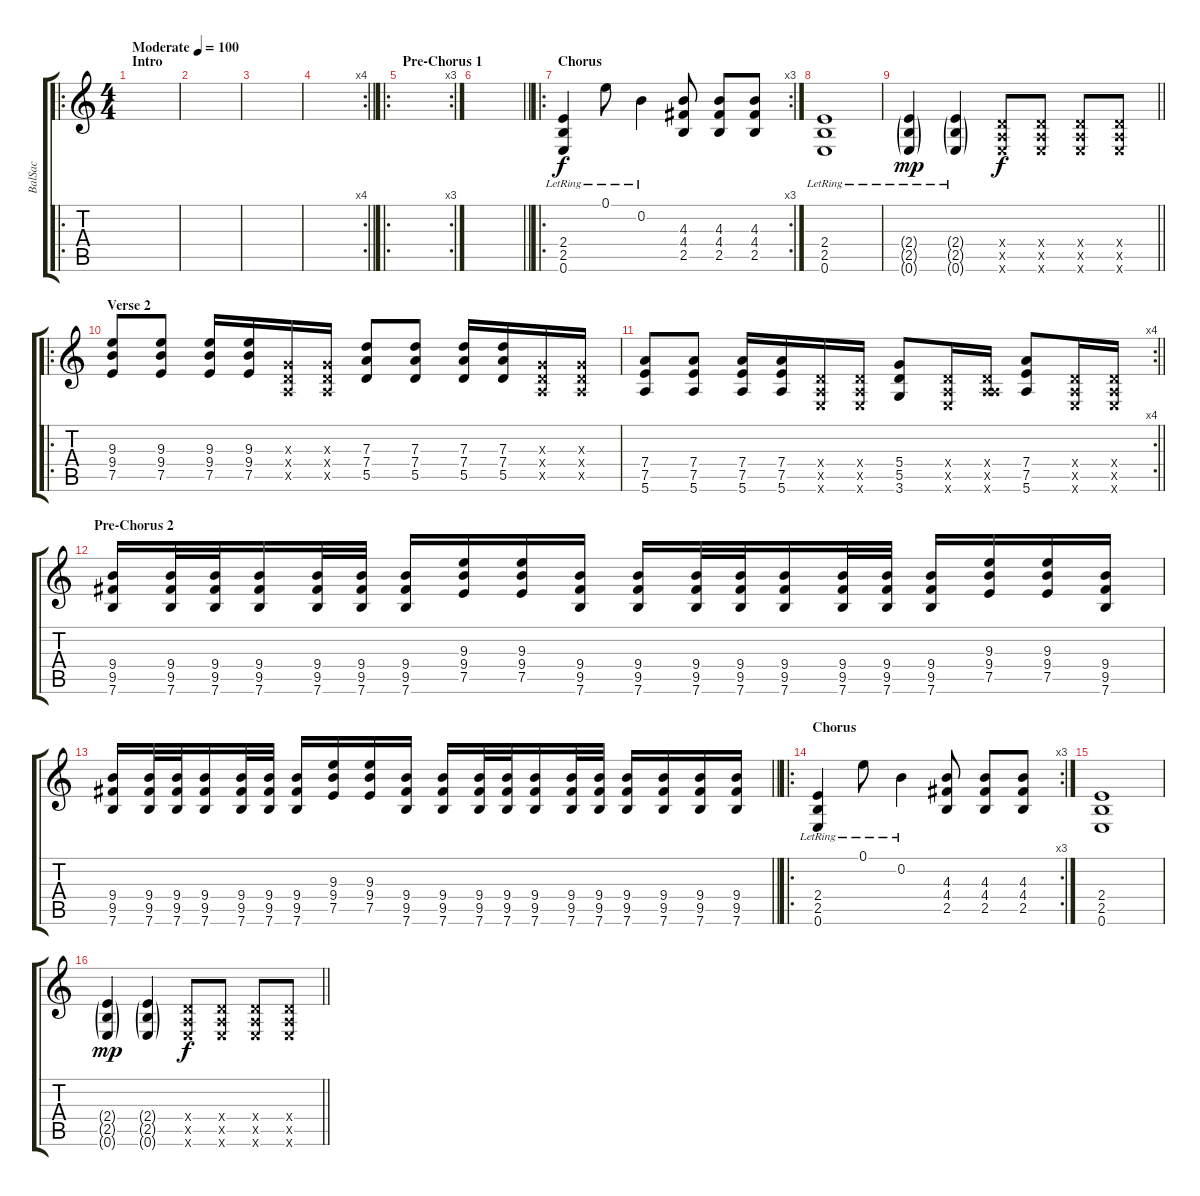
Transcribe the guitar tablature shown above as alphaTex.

\track ("BalSac" "BalSac") {instrument distortionguitar}
\staff {score tabs}
\tuning (E4 B3 G3 D3 A2 E2) {hide}
\ro
\ts (4 4)
\section ("" "Intro")
\tempo (100 "Moderate")
\clef g2
\ks c
|
|
|
\rc 4
\barLineRight lightlight
|
\ro
\rc 3
\section ("" "Pre-Chorus 1")
|
\barLineRight lightlight
|
\ro
\rc 3
\section ("" "Chorus")
(2.4{lr} 2.5{lr} 0.6{lr}).4 0.1{lr}.8 0.2{lr}.4 (4.3 4.4 2.5).8 (4.3 4.4 2.5).8 (4.3 4.4 2.5).8 |
(2.4{lr} 2.5{lr} 0.6{lr}).1 |
\barLineRight lightlight
(2.4{g lr} 2.5{g lr} 0.6{g lr}).4{dy mp} (2.4{g lr} 2.5{g lr} 0.6{g lr}).4 (0.4{x} 0.5{x} 0.6{x}).8{dy f} (0.4{x} 0.5{x} 0.6{x}).8 (0.4{x} 0.5{x} 0.6{x}).8 (0.4{x} 0.5{x} 0.6{x}).8 |
\ro
\section ("" "Verse 2")
(9.3 9.4 7.5).8 (9.3 9.4 7.5).8 (9.3 9.4 7.5).16 (9.3 9.4 7.5).16 (0.3{x} 0.4{x} 0.5{x}).16 (0.3{x} 0.4{x} 0.5{x}).16 (7.3 7.4 5.5).8 (7.3 7.4 5.5).8 (7.3 7.4 5.5).16 (7.3 7.4 5.5).16 (0.3{x} 0.4{x} 0.5{x}).16 (0.3{x} 0.4{x} 0.5{x}).16 |
\rc 4
\barLineRight lightlight
(7.4 7.5 5.6).8 (7.4 7.5 5.6).8 (7.4 7.5 5.6).16 (7.4 7.5 5.6).16 (0.4{x} 0.5{x} 0.6{x}).16 (0.4{x} 0.5{x} 0.6{x}).16 (5.4 5.5 3.6).8 (0.4{x} 0.5{x} 0.6{x}).16 (0.4{x} 0.5{x} 5.6{x}).16 (7.4 7.5 5.6).8 (0.4{x} 0.5{x} 0.6{x}).16 (0.4{x} 0.5{x} 0.6{x}).16 |
\section ("" "Pre-Chorus 2")
(9.4 9.5 7.6).16 (9.4 9.5 7.6).32 (9.4 9.5 7.6).32 (9.4 9.5 7.6).16 (9.4 9.5 7.6).32 (9.4 9.5 7.6).32 (9.4 9.5 7.6).16 (9.3 9.4 7.5).16 (9.3 9.4 7.5).16 (9.4 9.5 7.6).16 (9.4 9.5 7.6).16 (9.4 9.5 7.6).32 (9.4 9.5 7.6).32 (9.4 9.5 7.6).16 (9.4 9.5 7.6).32 (9.4 9.5 7.6).32 (9.4 9.5 7.6).16 (9.3 9.4 7.5).16 (9.3 9.4 7.5).16 (9.4 9.5 7.6).16 |
\barLineRight lightlight
(9.4 9.5 7.6).16 (9.4 9.5 7.6).32 (9.4 9.5 7.6).32 (9.4 9.5 7.6).16 (9.4 9.5 7.6).32 (9.4 9.5 7.6).32 (9.4 9.5 7.6).16 (9.3 9.4 7.5).16 (9.3 9.4 7.5).16 (9.4 9.5 7.6).16 (9.4 9.5 7.6).16 (9.4 9.5 7.6).32 (9.4 9.5 7.6).32 (9.4 9.5 7.6).16 (9.4 9.5 7.6).32 (9.4 9.5 7.6).32 (9.4 9.5 7.6).16 (9.4 9.5 7.6).16 (9.4 9.5 7.6).16 (9.4 9.5 7.6).16 |
\ro
\rc 3
\section ("" "Chorus")
(2.4{lr} 2.5{lr} 0.6{lr}).4 0.1{lr}.8 0.2{lr}.4 (4.3 4.4 2.5).8 (4.3 4.4 2.5).8 (4.3 4.4 2.5).8 |
(2.4 2.5 0.6).1 |
\barLineRight lightlight
(2.4{g} 2.5{g} 0.6{g}).4{dy mp} (2.4{g} 2.5{g} 0.6{g}).4 (0.4{x} 0.5{x} 0.6{x}).8{dy f} (0.4{x} 0.5{x} 0.6{x}).8 (0.4{x} 0.5{x} 0.6{x}).8 (0.4{x} 0.5{x} 0.6{x}).8
